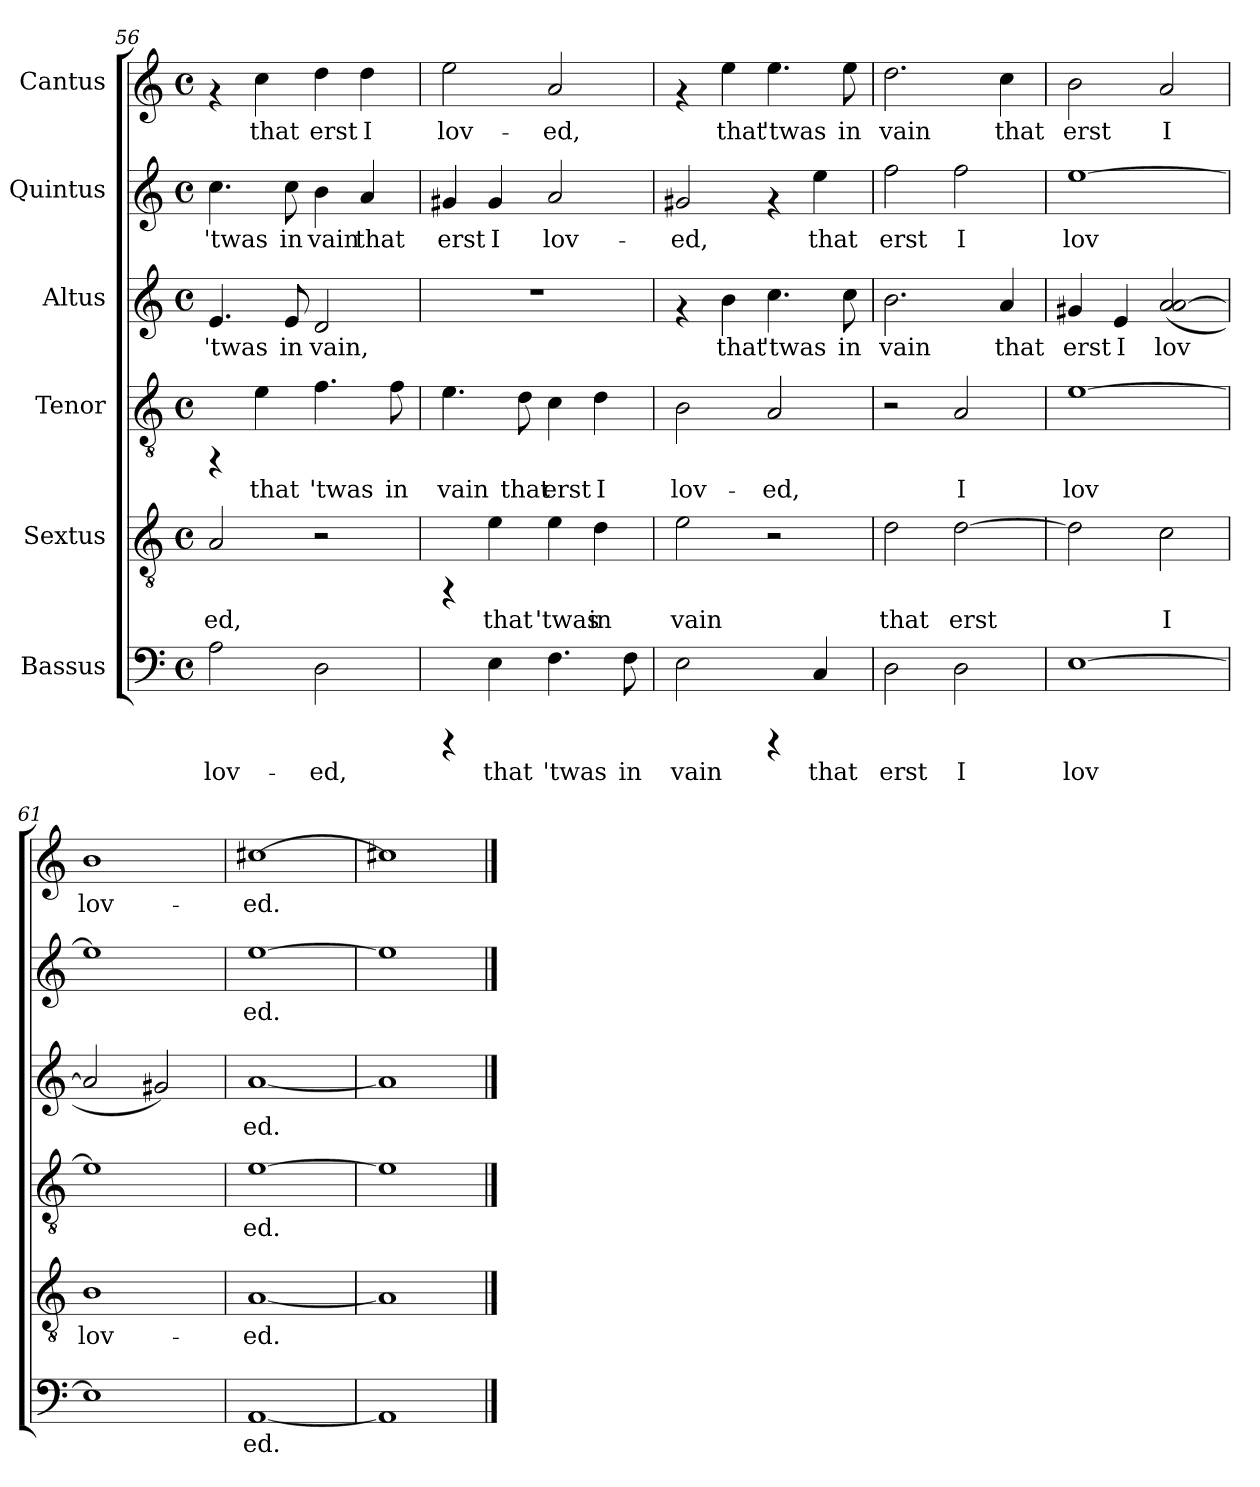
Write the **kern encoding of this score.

**kern	**text	**kern	**text	**kern	**text	**kern	**text	**kern	**text	**kern	**text
*part6	*part6	*part5	*part5	*part4	*part4	*part3	*part3	*part2	*part2	*part1	*part1
*staff6	*staff6	*staff5	*staff5	*staff4	*staff4	*staff3	*staff3	*staff2	*staff2	*staff1	*staff1
*I"Bassus	*	*I"Sextus	*	*I"Tenor	*	*I"Altus	*	*I"Quintus	*	*I"Cantus	*
*clefF4	*	*clefGv2	*	*clefGv2	*	*clefG2	*	*clefG2	*	*clefG2	*
*k[]	*	*k[]	*	*k[]	*	*k[]	*	*k[]	*	*k[]	*
*C:	*	*C:	*	*C:	*	*C:	*	*C:	*	*C:	*
*M4/4	*	*M4/4	*	*M4/4	*	*M4/4	*	*M4/4	*	*M4/4	*
*met(c)	*	*met(c)	*	*met(c)	*	*met(c)	*	*met(c)	*	*met(c)	*
=56	=56	=56	=56	=56	=56	=56	=56	=56	=56	=56	=56
!	!LO:LY:b:cj	!	!LO:LY:b:cj	!	!	!	!LO:LY:b:cj	!	!LO:LY:b:cj	!	!
2A\	lov-	2A/	-ed,	4rFF	.	4.e/	'twas	4.cc\	'twas	4rf	.
!	!	!	!	!	!LO:LY:b:cj	!	!	!	!	!	!LO:LY:b:cj
.	.	.	.	4e\	that	.	.	.	.	4cc\	that
!	!	!	!	!	!	!	!LO:LY:b:cj	!	!LO:LY:b:cj	!	!
.	.	.	.	.	.	8e/	in	8cc\	in	.	.
!	!LO:LY:b:cj	!	!	!	!LO:LY:b:cj	!	!LO:LY:b:cj	!	!LO:LY:b:cj	!	!LO:LY:b:cj
2D\	-ed,	2r	.	4.f\	'twas	2d/	vain,	4b\	vain	4dd\	erst
!	!	!	!	!	!	!	!	!	!LO:LY:b:cj	!	!LO:LY:b:cj
.	.	.	.	.	.	.	.	4a/	that	4dd\	I
!	!	!	!	!	!LO:LY:b:cj	!	!	!	!	!	!
.	.	.	.	8f\	in	.	.	.	.	.	.
!!LO:PB:g=z
=57	=57	=57	=57	=57	=57	=57	=57	=57	=57	=57	=57
!	!	!	!	!	!LO:LY:b:cj	!	!	!	!LO:LY:b:cj	!	!LO:LY:b:cj
4rCCC	.	4rFF	.	4.e\	vain	1r	.	4g#X/	erst	2ee\	lov-
!	!LO:LY:b:cj	!	!LO:LY:b:cj	!	!	!	!	!	!LO:LY:b:cj	!	!
4E\	that	4e\	that	.	.	.	.	4g#/	I	.	.
!	!	!	!	!	!LO:LY:b:cj	!	!	!	!	!	!
.	.	.	.	8d\	that	.	.	.	.	.	.
!	!LO:LY:b:cj	!	!LO:LY:b:cj	!	!LO:LY:b:cj	!	!	!	!LO:LY:b:cj	!	!LO:LY:b:cj
4.F\	'twas	4e\	'twas	4c\	erst	.	.	2a/	lov-	2a/	-ed,
!	!	!	!LO:LY:b:cj	!	!LO:LY:b:cj	!	!	!	!	!	!
.	.	4d\	in	4d\	I	.	.	.	.	.	.
!	!LO:LY:b:cj	!	!	!	!	!	!	!	!	!	!
8F\	in	.	.	.	.	.	.	.	.	.	.
=58	=58	=58	=58	=58	=58	=58	=58	=58	=58	=58	=58
!	!LO:LY:b:cj	!	!LO:LY:b:cj	!	!LO:LY:b:cj	!	!	!	!LO:LY:b:cj	!	!
2E\	vain	2e\	vain	2B\	lov-	4rf	.	2g#X/	-ed,	4rf	.
!	!	!	!	!	!	!	!LO:LY:b:cj	!	!	!	!LO:LY:b:cj
.	.	.	.	.	.	4b\	that	.	.	4ee\	that
!	!	!	!	!	!LO:LY:b:cj	!	!LO:LY:b:cj	!	!	!	!LO:LY:b:cj
4rCCC	.	2r	.	2A/	-ed,	4.cc\	'twas	4rf	.	4.ee\	'twas
!	!LO:LY:b:cj	!	!	!	!	!	!	!	!LO:LY:b:cj	!	!
4C/	that	.	.	.	.	.	.	4ee\	that	.	.
!	!	!	!	!	!	!	!LO:LY:b:cj	!	!	!	!LO:LY:b:cj
.	.	.	.	.	.	8cc\	in	.	.	8ee\	in
=59	=59	=59	=59	=59	=59	=59	=59	=59	=59	=59	=59
!	!LO:LY:b:cj	!	!LO:LY:b:cj	!	!	!	!LO:LY:b:cj	!	!LO:LY:b:cj	!	!LO:LY:b:cj
2D\	erst	2d\	that	2r	.	2.b\	vain	2ff\	erst	2.dd\	vain
!	!LO:LY:b:cj	!	!LO:LY:b:cj	!	!LO:LY:b:cj	!	!	!	!LO:LY:b:cj	!	!
2D\	I	[>2d\	erst	2A/	I	.	.	2ff\	I	.	.
!	!	!	!	!	!	!	!LO:LY:b:cj	!	!	!	!LO:LY:b:cj
.	.	.	.	.	.	4a/	that	.	.	4cc\	that
=60	=60	=60	=60	=60	=60	=60	=60	=60	=60	=60	=60
!	!LO:LY:b:cj	!	!LO:LY:b:cj	!	!LO:LY:b:cj	!	!LO:LY:b:cj	!	!LO:LY:b:cj	!	!LO:LY:b:cj
[>1E	lov-	2d\]	.	[>1e	lov-	4g#X/	erst	[>1ee	lov-	2b\	erst
!	!	!	!	!	!	!	!LO:LY:b:cj	!	!	!	!
.	.	.	.	.	.	4e/	I	.	.	.	.
!	!	!	!LO:LY:b:cj	!	!	!	!LO:LY:b:cj	!	!	!	!LO:LY:b:cj
.	.	2c\	I	.	.	(<2a/ [<2a/	lov-	.	.	2a/	I
=61	=61	=61	=61	=61	=61	=61	=61	=61	=61	=61	=61
!	!LO:LY:b:cj	!	!LO:LY:b:cj	!	!LO:LY:b:cj	!	!LO:LY:b:cj	!	!LO:LY:b:cj	!	!LO:LY:b:cj
1E]	--	1B	lov-	1e]	--	2a/]	--	1ee]	--	1b	lov-
!	!	!	!	!	!	!	!LO:LY:b:cj	!	!	!	!
.	.	.	.	.	.	2g#X/)	--	.	.	.	.
=62	=62	=62	=62	=62	=62	=62	=62	=62	=62	=62	=62
!	!LO:LY:b:cj	!	!LO:LY:b:cj	!	!LO:LY:b:cj	!	!LO:LY:b:cj	!	!LO:LY:b:cj	!	!LO:LY:b:cj
[<1AA	-ed.	[<1A	-ed.	[>1e	-ed.	[<1a	-ed.	[>1ee	-ed.	[>1cc#X	-ed.
=63	=63	=63	=63	=63	=63	=63	=63	=63	=63	=63	=63
!	!LO:LY:b:cj	!	!LO:LY:b:cj	!	!LO:LY:b:cj	!	!LO:LY:b:cj	!	!LO:LY:b:cj	!	!LO:LY:b:cj
1AA]	.	1A]	.	1e]	.	1a]	.	1ee]	.	1cc#X]	.
==	==	==	==	==	==	==	==	==	==	==	==
*-	*-	*-	*-	*-	*-	*-	*-	*-	*-	*-	*-
